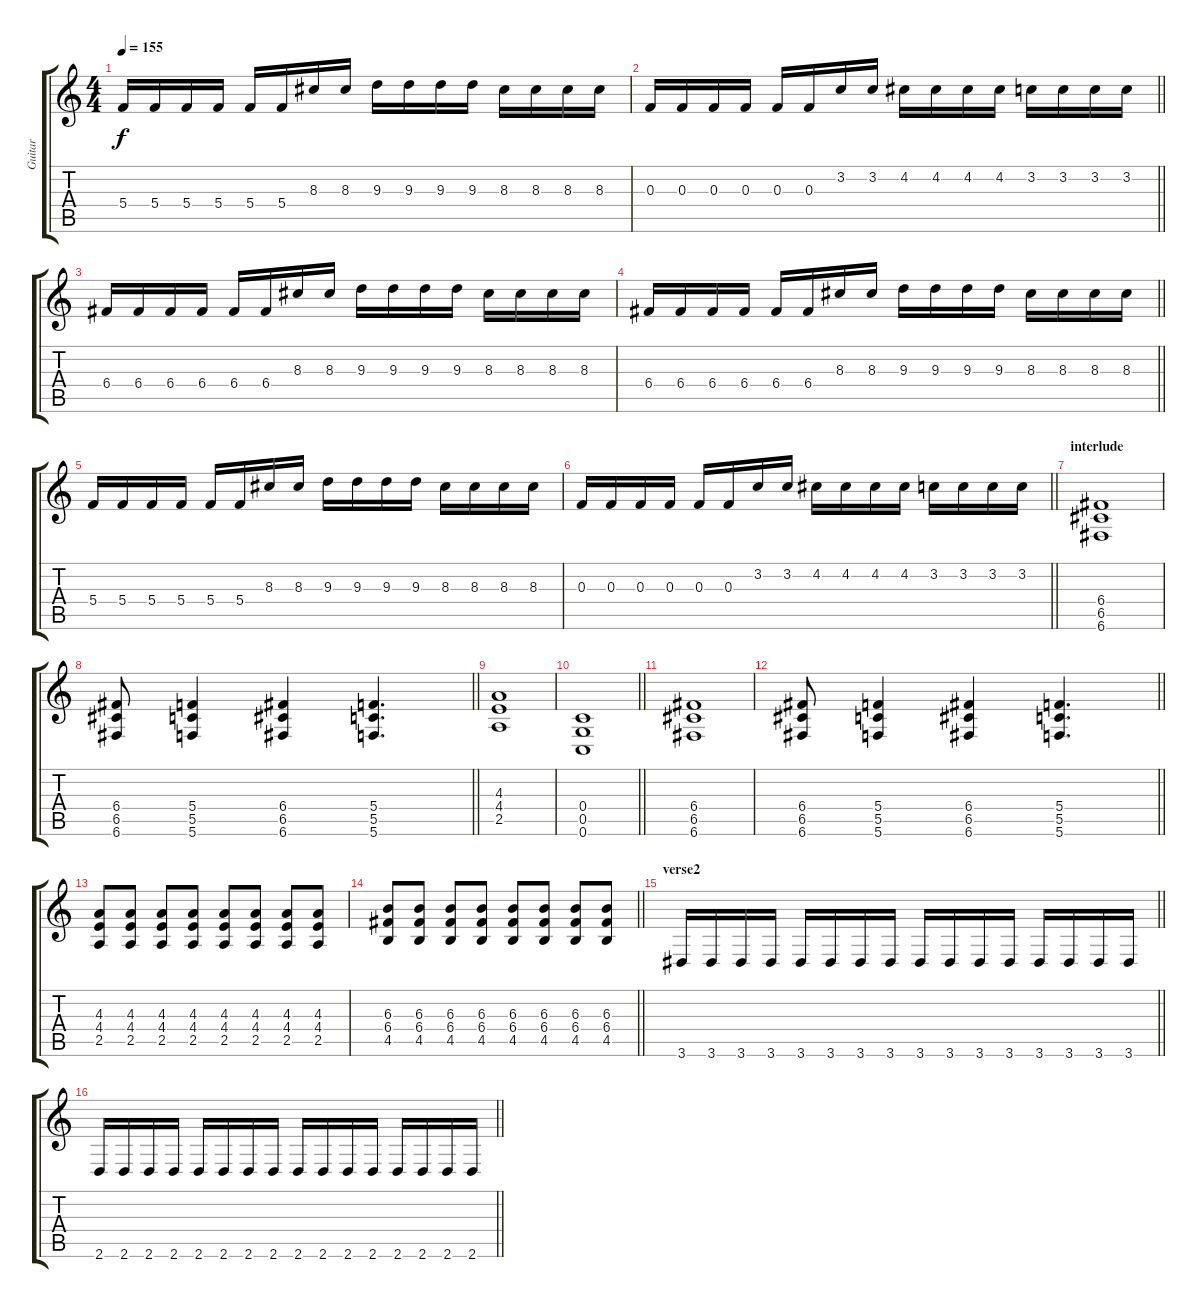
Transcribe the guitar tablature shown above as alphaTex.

\track ("Guitar" "Guitar") {instrument distortionguitar}
\staff {score tabs}
\tuning (D4 A3 F3 C3 G2 C2) {hide}
\ts (4 4)
\tempo 155
\clef g2
\ks c
5.4.16{dy f} 5.4.16 5.4.16 5.4.16 5.4.16 5.4.16 8.3.16 8.3.16 9.3.16 9.3.16 9.3.16 9.3.16 8.3.16 8.3.16 8.3.16 8.3.16 |
\barLineRight lightlight
0.3.16 0.3.16 0.3.16 0.3.16 0.3.16 0.3.16 3.2.16 3.2.16 4.2.16 4.2.16 4.2.16 4.2.16 3.2.16 3.2.16 3.2.16 3.2.16 |
6.4.16 6.4.16 6.4.16 6.4.16 6.4.16 6.4.16 8.3.16 8.3.16 9.3.16 9.3.16 9.3.16 9.3.16 8.3.16 8.3.16 8.3.16 8.3.16 |
\barLineRight lightlight
6.4.16 6.4.16 6.4.16 6.4.16 6.4.16 6.4.16 8.3.16 8.3.16 9.3.16 9.3.16 9.3.16 9.3.16 8.3.16 8.3.16 8.3.16 8.3.16 |
5.4.16 5.4.16 5.4.16 5.4.16 5.4.16 5.4.16 8.3.16 8.3.16 9.3.16 9.3.16 9.3.16 9.3.16 8.3.16 8.3.16 8.3.16 8.3.16 |
\barLineRight lightlight
0.3.16 0.3.16 0.3.16 0.3.16 0.3.16 0.3.16 3.2.16 3.2.16 4.2.16 4.2.16 4.2.16 4.2.16 3.2.16 3.2.16 3.2.16 3.2.16 |
\section ("" "interlude")
(6.4 6.5 6.6).1 |
\barLineRight lightlight
(6.4 6.5 6.6).8 (5.4 5.5 5.6).4 (6.4 6.5 6.6).4 (5.4 5.5 5.6).4{d} |
(4.3 4.4 2.5).1 |
\barLineRight lightlight
(0.4 0.5 0.6).1 |
(6.4 6.5 6.6).1 |
\barLineRight lightlight
(6.4 6.5 6.6).8 (5.4 5.5 5.6).4 (6.4 6.5 6.6).4 (5.4 5.5 5.6).4{d} |
(4.3 4.4 2.5).8 (4.3 4.4 2.5).8 (4.3 4.4 2.5).8 (4.3 4.4 2.5).8 (4.3 4.4 2.5).8 (4.3 4.4 2.5).8 (4.3 4.4 2.5).8 (4.3 4.4 2.5).8 |
\barLineRight lightlight
(6.3 6.4 4.5).8 (6.3 6.4 4.5).8 (6.3 6.4 4.5).8 (6.3 6.4 4.5).8 (6.3 6.4 4.5).8 (6.3 6.4 4.5).8 (6.3 6.4 4.5).8 (6.3 6.4 4.5).8 |
\section ("" "verse2")
\barLineRight lightlight
3.6.16 3.6.16 3.6.16 3.6.16 3.6.16 3.6.16 3.6.16 3.6.16 3.6.16 3.6.16 3.6.16 3.6.16 3.6.16 3.6.16 3.6.16 3.6.16 |
\barLineRight lightlight
2.6.16 2.6.16 2.6.16 2.6.16 2.6.16 2.6.16 2.6.16 2.6.16 2.6.16 2.6.16 2.6.16 2.6.16 2.6.16 2.6.16 2.6.16 2.6.16
